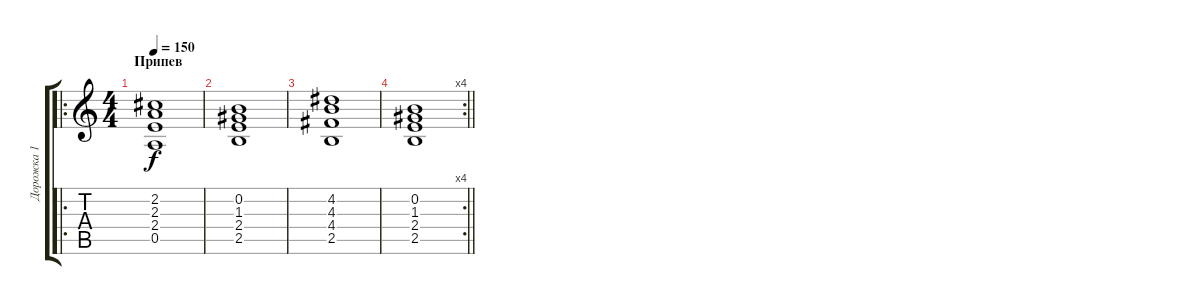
\track ("Дорожка 1" "Дорожка 1") {instrument distortionguitar}
\staff {score tabs}
\tuning (E4 B3 G3 D3 A2 E2) {hide}
\ro
\ts (4 4)
\section ("" "Припев")
\tempo 150
\clef g2
\ks c
(2.2 2.3 2.4 0.5).1{dy f} |
(0.2 1.3 2.4 2.5).1 |
(4.2 4.3 4.4 2.5).1 |
\rc 4
\barLineRight lightlight
(0.2 1.3 2.4 2.5).1
